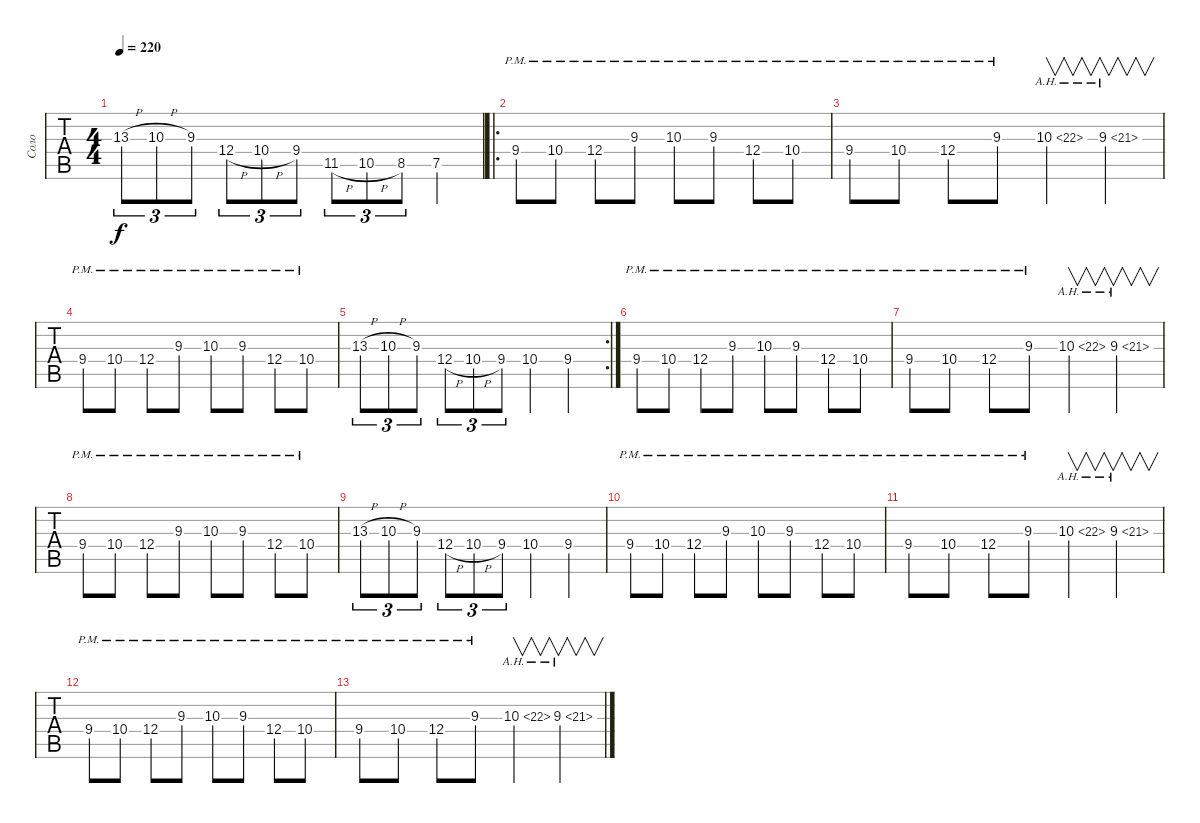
\track ("Соло" "Соло") {instrument distortionguitar}
\staff {tabs}
\tuning (E4 B3 G3 D3 A2 E2) {hide}
\ts (4 4)
\tempo 220
\clef g2
\ks c
13.3{h}.8{tu (3 2) dy f} 10.3{h}.8{tu (3 2)} 9.3.8{tu (3 2)} 12.4{h}.8{tu (3 2)} 10.4{h}.8{tu (3 2)} 9.4.8{tu (3 2)} 11.5{h}.8{tu (3 2)} 10.5{h}.8{tu (3 2)} 8.5.8{tu (3 2)} 7.5.4 |
\ro
9.4{pm}.8{volume 8} 10.4{pm}.8 12.4{pm}.8 9.3{pm}.8 10.3{pm}.8 9.3{pm}.8 12.4{pm}.8 10.4{pm}.8 |
9.4{pm}.8 10.4{pm}.8 12.4{pm}.8 9.3{pm}.8 10.3{ah 12}.4{v} 9.3{ah 12}.4{v} |
9.4{pm}.8 10.4{pm}.8 12.4{pm}.8 9.3{pm}.8 10.3{pm}.8 9.3{pm}.8 12.4{pm}.8 10.4{pm}.8 |
\rc 2
13.3{h}.8{tu (3 2)} 10.3{h}.8{tu (3 2)} 9.3.8{tu (3 2)} 12.4{h}.8{tu (3 2)} 10.4{h}.8{tu (3 2)} 9.4.8{tu (3 2)} 10.4.4 9.4.4 |
9.4{pm}.8{volume 6} 10.4{pm}.8 12.4{pm}.8 9.3{pm}.8 10.3{pm}.8 9.3{pm}.8 12.4{pm}.8 10.4{pm}.8 |
9.4{pm}.8 10.4{pm}.8 12.4{pm}.8 9.3{pm}.8 10.3{ah 12}.4{v} 9.3{ah 12}.4{v} |
9.4{pm}.8 10.4{pm}.8 12.4{pm}.8 9.3{pm}.8 10.3{pm}.8 9.3{pm}.8 12.4{pm}.8 10.4{pm}.8 |
13.3{h}.8{tu (3 2)} 10.3{h}.8{tu (3 2)} 9.3.8{tu (3 2)} 12.4{h}.8{tu (3 2)} 10.4{h}.8{tu (3 2)} 9.4.8{tu (3 2)} 10.4.4 9.4.4 |
9.4{pm}.8{volume 0} 10.4{pm}.8 12.4{pm}.8 9.3{pm}.8 10.3{pm}.8 9.3{pm}.8 12.4{pm}.8 10.4{pm}.8 |
9.4{pm}.8 10.4{pm}.8 12.4{pm}.8 9.3{pm}.8 10.3{ah 12}.4{v} 9.3{ah 12}.4{v} |
9.4{pm}.8 10.4{pm}.8 12.4{pm}.8 9.3{pm}.8 10.3{pm}.8 9.3{pm}.8 12.4{pm}.8 10.4{pm}.8 |
9.4{pm}.8 10.4{pm}.8 12.4{pm}.8 9.3{pm}.8 10.3{ah 12}.4{v} 9.3{ah 12}.4{v}
